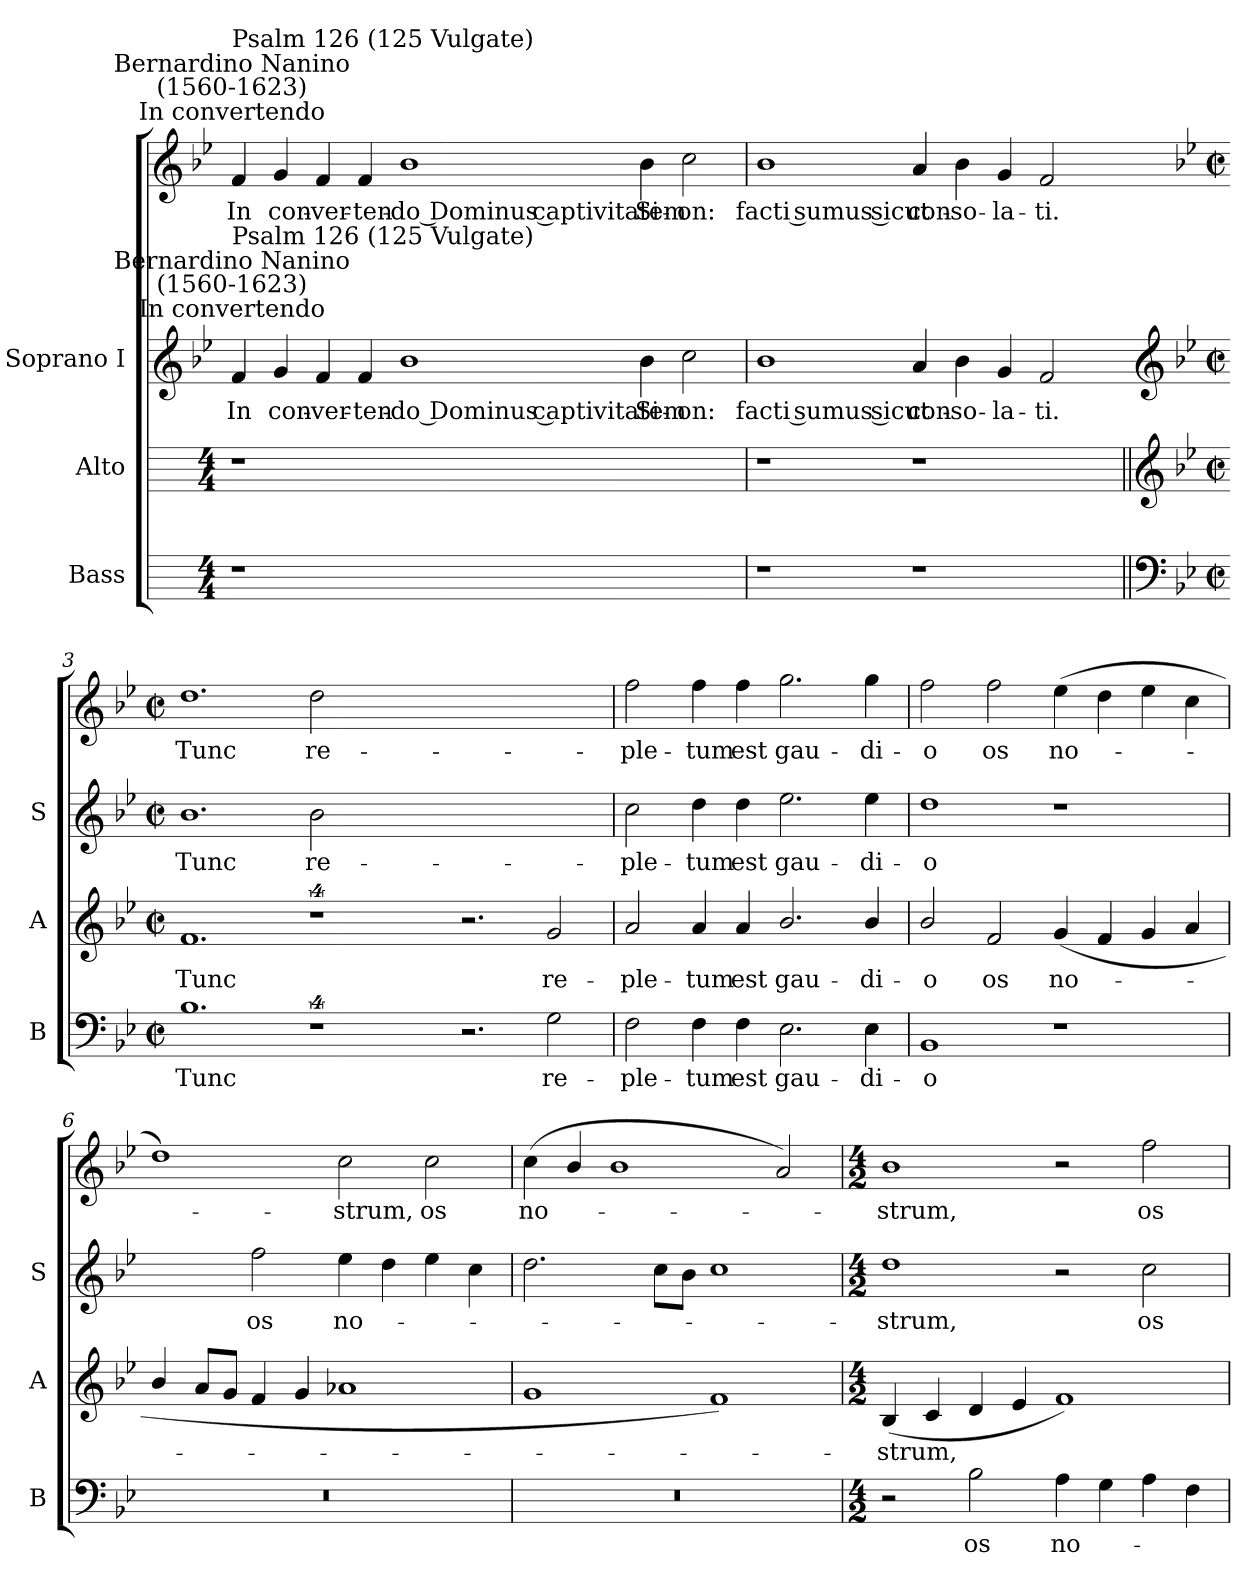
**kern	**text	**kern	**text	**kern	**text	**kern	**text
*part3	*part3	*part2	*part2	*part1	*part1	*part1	*part1
*staff4	*staff4	*staff3	*staff3	*staff2	*staff2	*staff1	*staff1
*I"Bass	*	*I"Alto	*	*I"Soprano I	*	*	*
*I'B	*	*I'A	*	*I'S	*	*	*
*	*	*	*	*	*	*clefG2	*
*	*	*	*	*k[b-e-]	*	*k[b-e-]	*
*	*	*	*	*B-:	*	*B-:	*
*M4/4	*	*M4/4	*	*	*	*	*
=1	=1	=1	=1	=1	=1	=1	=1
!	!	!	!	!	!	!LO:TX:a:cj:t=In convertendo	!
!	!	!	!	!	!	!LO:TX:a:cj:t=Bernardino Nanino\n(1560-1623)	!
!	!	!	!	!	!	!LO:TX:a:t=Psalm 126 (125 Vulgate)	!
!	!	!	!	!LO:TX:a:cj:t=In convertendo	!	!	!
!	!	!	!	!LO:TX:a:cj:t=Bernardino Nanino\n(1560-1623)	!	!	!
!	!	!	!	!LO:TX:a:t=Psalm 126 (125 Vulgate)	!	!	!
!	!	!	!	!	!LO:LY:b	!	!LO:LY:b
1r	.	1r	.	4f	In	4f	In
!	!	!	!	!	!LO:LY:b	!	!LO:LY:b
.	.	.	.	4g	con-	4g	con-
!	!	!	!	!	!LO:LY:b	!	!LO:LY:b
.	.	.	.	4f	-ver-	4f	-ver-
!	!	!	!	!	!LO:LY:b	!	!LO:LY:b
.	.	.	.	4f	-ten-	4f	-ten-
!	!	!	!	!	!LO:LY:b	!	!LO:LY:b
1..ryy	.	1..ryy	.	1b-	-do Dominus captivitatem	1b-	-do Dominus captivitatem
!	!	!	!	!	!LO:LY:b	!	!LO:LY:b
.	.	.	.	4b-	Si-	4b-	Si-
!	!	!	!	!	!LO:LY:b	!	!LO:LY:b
.	.	.	.	2cc	-on:	2cc	-on:
=2	=2	=2	=2	=2	=2	=2	=2
!	!	!	!	!	!LO:LY:b	!	!LO:LY:b
1r	.	1r	.	1b-	facti sumus sicut	1b-	facti sumus sicut
!	!	!	!	!	!LO:LY:b	!	!LO:LY:b
1r	.	1r	.	4a	con-	4a	con-
!	!	!	!	!	!LO:LY:b	!	!LO:LY:b
.	.	.	.	4b-	-so-	4b-	-so-
!	!	!	!	!	!LO:LY:b	!	!LO:LY:b
.	.	.	.	4g	-la-	4g	-la-
!	!	!	!	!	!LO:LY:b	!	!LO:LY:b
.	.	.	.	2f	-ti.	2f	-ti.
4ryy	.	4ryy	.	.	.	.	.
!!LO:LB:g=z
=3||	=3-	=3||	=3-	=3-	=3-	=3-	=3-
*clefF4	*	*clefG2	*	*clefG2	*	*	*
*k[b-e-]	*	*k[b-e-]	*	*k[b-e-]	*	*k[b-e-]	*
*B-:	*	*B-:	*	*B-:	*	*B-:	*
*M4/2	*	*M4/2	*	*M4/2	*	*M4/2	*
*met(c|)	*	*met(c|)	*	*met(c|)	*	*met(c|)	*
!	!LO:LY:b	!	!LO:LY:b	!	!LO:LY:b	!	!LO:LY:b
1.B-	Tunc	1.f	Tunc	1.b-	-Tunc	1.dd	Tunc
!	!	!	!	!	!LO:LY:b	!	!LO:LY:b
4%5r	.	4%5r	.	2b-	re-	2dd	re-
.	.	.	.	0ryy	.	0ryy	.
2.r	.	2.r	.	.	.	.	.
!	!LO:LY:b	!	!LO:LY:b	!	!	!	!
2G	re-	2g	re-	.	.	.	.
=4	=4	=4	=4	=4	=4	=4	=4
!	!LO:LY:b	!	!LO:LY:b	!	!LO:LY:b	!	!LO:LY:b
2F	-ple-	2a	-ple-	2cc	-ple-	2ff	-ple-
!	!LO:LY:b	!	!LO:LY:b	!	!LO:LY:b	!	!LO:LY:b
4F	-tum	4a	-tum	4dd	-tum	4ff	-tum
!	!LO:LY:b	!	!LO:LY:b	!	!LO:LY:b	!	!LO:LY:b
4F	est	4a	est	4dd	est	4ff	est
!	!LO:LY:b	!	!LO:LY:b	!	!LO:LY:b	!	!LO:LY:b
2.E-	gau-	2.b-/	gau-	2.ee-	gau-	2.gg	gau-
!	!LO:LY:b	!	!LO:LY:b	!	!LO:LY:b	!	!LO:LY:b
4E-	-di-	4b-/	-di-	4ee-	-di-	4gg	-di-
=5	=5	=5	=5	=5	=5	=5	=5
!	!LO:LY:b	!	!LO:LY:b	!	!LO:LY:b	!	!LO:LY:b
1BB-	-o	2b-/	-o	1dd	o	2ff	-o
!	!	!	!LO:LY:b	!	!	!	!LO:LY:b
.	.	2f	os	.	.	2ff	os
!	!	!	!LO:LY:b	!	!	!	!LO:LY:b
1r	.	(<4g	no-	1r	.	(>4ee-	no-
.	.	4f	.	.	.	4dd	.
.	.	4g	.	.	.	4ee-	.
.	.	4a/	.	.	.	4cc	.
=6	=6	=6	=6	=6	=6	=6	=6
0r	.	4b-/	.	2ryy	.	1dd)	.
.	.	8aL	.	.	.	.	.
.	.	8gJ	.	.	.	.	.
!	!	!	!	!	!LO:LY:b	!	!
.	.	4f	.	2ff	os	.	.
.	.	4g	.	.	.	.	.
!	!	!	!	!	!LO:LY:b	!	!LO:LY:b
.	.	1a-X	.	4ee-	no-	2cc	strum,
.	.	.	.	4dd	.	.	.
!	!	!	!	!	!	!	!LO:LY:b
.	.	.	.	4ee-	.	2cc	os
.	.	.	.	4cc	.	.	.
=7	=7	=7	=7	=7	=7	=7	=7
!	!	!	!	!	!	!	!LO:LY:b
0r	.	1g	.	2.dd	.	(<4cc	no-
.	.	.	.	.	.	4b-/	.
.	.	.	.	.	.	1b-/	.
.	.	.	.	8ccL	.	.	.
.	.	.	.	8b-J	.	.	.
.	.	1f)	.	1cc	.	.	.
.	.	.	.	.	.	2a)	.
!!LO:LB:g=z
=8	=8	=8	=8	=8	=8	=8	=8
*M4/2	*	*M4/2	*	*M4/2	*	*M4/2	*
!	!	!	!LO:LY:b	!	!LO:LY:b	!	!LO:LY:b
2r	.	(<4B-	strum,	1dd	strum,	1b-	strum,
.	.	4c	.	.	.	.	.
!	!LO:LY:b	!	!	!	!	!	!
2B-	os	4d	.	.	.	.	.
.	.	4e-	.	.	.	.	.
!	!LO:LY:b	!	!	!	!	!	!
4A	no-	1f)	.	2r	.	2r	.
4G	.	.	.	.	.	.	.
!	!	!	!	!	!LO:LY:b	!	!LO:LY:b
4A	.	.	.	2cc	os	2ff	os
4F	.	.	.	.	.	.	.
=	=	=	=	=	=	=	=
*-	*-	*-	*-	*-	*-	*-	*-
